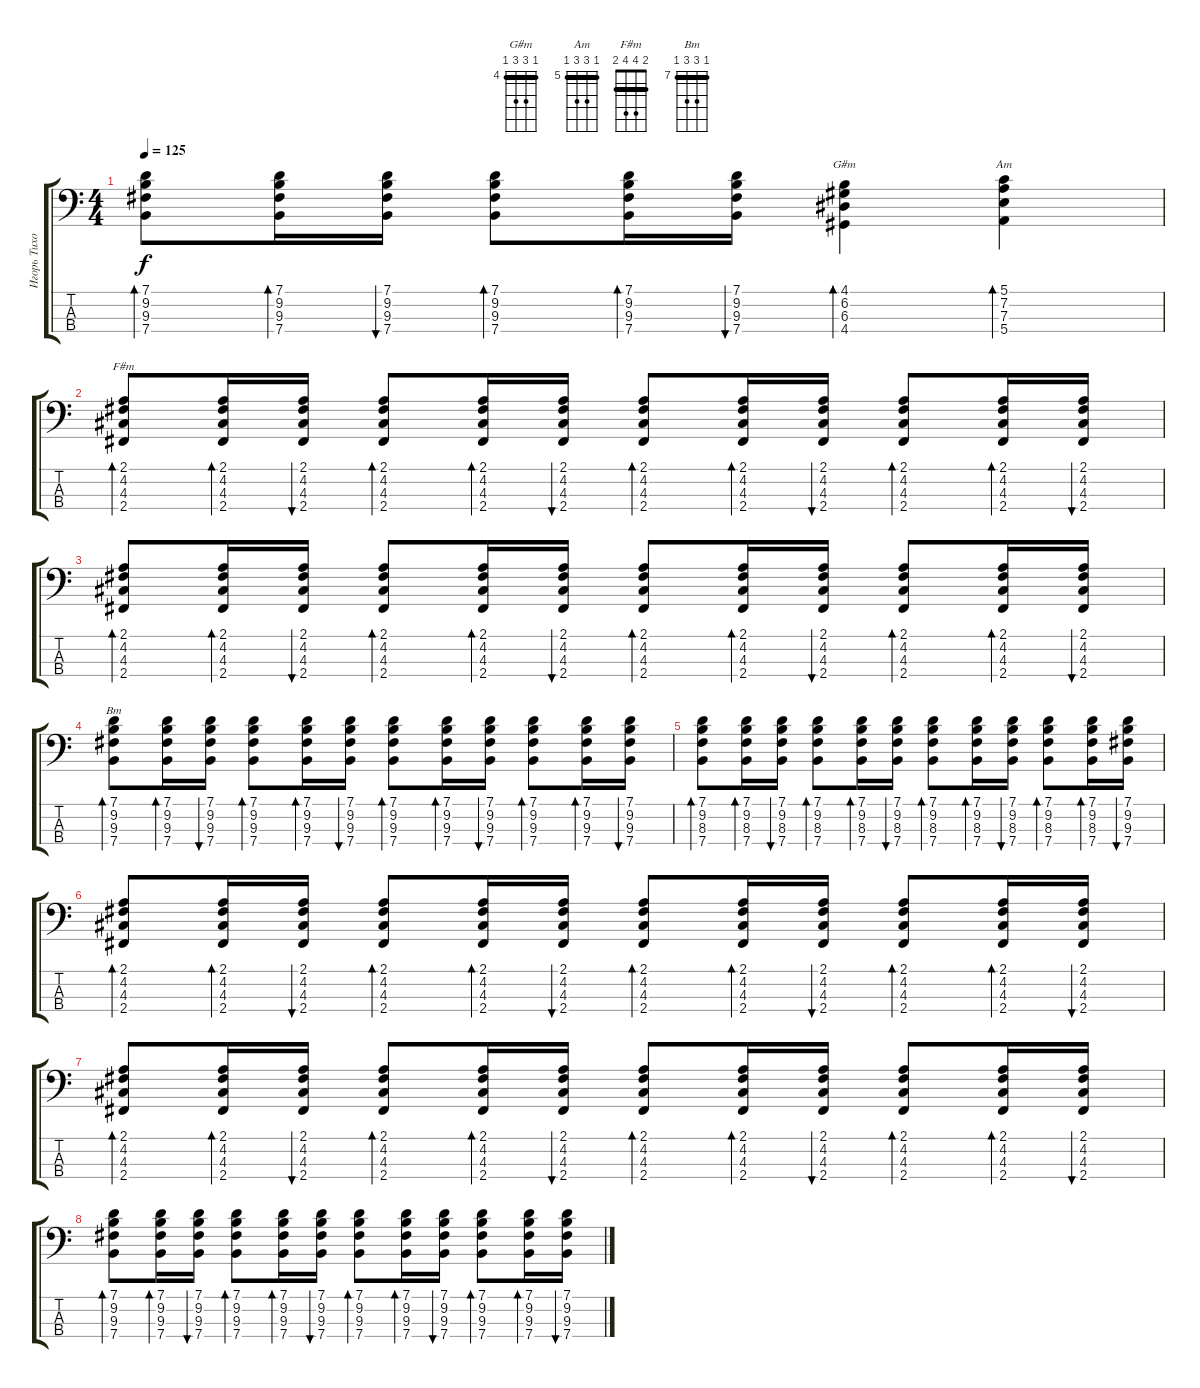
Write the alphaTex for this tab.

\track ("Игорь Тихомиров" "Игорь Тихо") {instrument electricbasspick}
\staff {score tabs}
\tuning (G2 D2 A1 E1) {hide}
\chord ("G#m" 4 6 6 4) {firstfret 4 barre 4}
\chord ("Am" 5 7 7 5) {firstfret 5 barre 5}
\chord ("F#m" 2 4 4 2) {barre 2}
\chord ("Bm" 7 9 9 7) {firstfret 7 barre 7}
\ts (4 4)
\tempo 125
\clef f4
\ks c
(7.1 9.2 9.3 7.4).8{bd 60 dy f} (7.1 9.2 9.3 7.4).16{bd 60} (7.1 9.2 9.3 7.4).16{bu 60} (7.1 9.2 9.3 7.4).8{bd 60} (7.1 9.2 9.3 7.4).16{bd 60} (7.1 9.2 9.3 7.4).16{bu 60} (4.1 6.2 6.3 4.4).4{bd 60 ch "G#m"} (5.1 7.2 7.3 5.4).4{bd 60 ch "Am"} |
(2.1 4.2 4.3 2.4).8{bd 60 ch "F#m"} (2.1 4.2 4.3 2.4).16{bd 60} (2.1 4.2 4.3 2.4).16{bu 60} (2.1 4.2 4.3 2.4).8{bd 60} (2.1 4.2 4.3 2.4).16{bd 60} (2.1 4.2 4.3 2.4).16{bu 60} (2.1 4.2 4.3 2.4).8{bd 60} (2.1 4.2 4.3 2.4).16{bd 60} (2.1 4.2 4.3 2.4).16{bu 60} (2.1 4.2 4.3 2.4).8{bd 60} (2.1 4.2 4.3 2.4).16{bd 60} (2.1 4.2 4.3 2.4).16{bu 60} |
(2.1 4.2 4.3 2.4).8{bd 60} (2.1 4.2 4.3 2.4).16{bd 60} (2.1 4.2 4.3 2.4).16{bu 60} (2.1 4.2 4.3 2.4).8{bd 60} (2.1 4.2 4.3 2.4).16{bd 60} (2.1 4.2 4.3 2.4).16{bu 60} (2.1 4.2 4.3 2.4).8{bd 60} (2.1 4.2 4.3 2.4).16{bd 60} (2.1 4.2 4.3 2.4).16{bu 60} (2.1 4.2 4.3 2.4).8{bd 60} (2.1 4.2 4.3 2.4).16{bd 60} (2.1 4.2 4.3 2.4).16{bu 60} |
(7.1 9.2 9.3 7.4).8{bd 60 ch "Bm"} (7.1 9.2 9.3 7.4).16{bd 60} (7.1 9.2 9.3 7.4).16{bu 60} (7.1 9.2 9.3 7.4).8{bd 60} (7.1 9.2 9.3 7.4).16{bd 60} (7.1 9.2 9.3 7.4).16{bu 60} (7.1 9.2 9.3 7.4).8{bd 60} (7.1 9.2 9.3 7.4).16{bd 60} (7.1 9.2 9.3 7.4).16{bu 60} (7.1 9.2 9.3 7.4).8{bd 60} (7.1 9.2 9.3 7.4).16{bd 60} (7.1 9.2 9.3 7.4).16{bu 60} |
(7.1 9.2 8.3 7.4).8{bd 60} (7.1 9.2 8.3 7.4).16{bd 60} (7.1 9.2 8.3 7.4).16{bu 60} (7.1 9.2 8.3 7.4).8{bd 60} (7.1 9.2 8.3 7.4).16{bd 60} (7.1 9.2 8.3 7.4).16{bu 60} (7.1 9.2 8.3 7.4).8{bd 60} (7.1 9.2 8.3 7.4).16{bd 60} (7.1 9.2 8.3 7.4).16{bu 60} (7.1 9.2 8.3 7.4).8{bd 60} (7.1 9.2 8.3 7.4).16{bd 60} (7.1 9.2 9.3 7.4).16{bu 60} |
(2.1 4.2 4.3 2.4).8{bd 60} (2.1 4.2 4.3 2.4).16{bd 60} (2.1 4.2 4.3 2.4).16{bu 60} (2.1 4.2 4.3 2.4).8{bd 60} (2.1 4.2 4.3 2.4).16{bd 60} (2.1 4.2 4.3 2.4).16{bu 60} (2.1 4.2 4.3 2.4).8{bd 60} (2.1 4.2 4.3 2.4).16{bd 60} (2.1 4.2 4.3 2.4).16{bu 60} (2.1 4.2 4.3 2.4).8{bd 60} (2.1 4.2 4.3 2.4).16{bd 60} (2.1 4.2 4.3 2.4).16{bu 60} |
(2.1 4.2 4.3 2.4).8{bd 60} (2.1 4.2 4.3 2.4).16{bd 60} (2.1 4.2 4.3 2.4).16{bu 60} (2.1 4.2 4.3 2.4).8{bd 60} (2.1 4.2 4.3 2.4).16{bd 60} (2.1 4.2 4.3 2.4).16{bu 60} (2.1 4.2 4.3 2.4).8{bd 60} (2.1 4.2 4.3 2.4).16{bd 60} (2.1 4.2 4.3 2.4).16{bu 60} (2.1 4.2 4.3 2.4).8{bd 60} (2.1 4.2 4.3 2.4).16{bd 60} (2.1 4.2 4.3 2.4).16{bu 60} |
(7.1 9.2 9.3 7.4).8{bd 60} (7.1 9.2 9.3 7.4).16{bd 60} (7.1 9.2 9.3 7.4).16{bu 60} (7.1 9.2 9.3 7.4).8{bd 60} (7.1 9.2 9.3 7.4).16{bd 60} (7.1 9.2 9.3 7.4).16{bu 60} (7.1 9.2 9.3 7.4).8{bd 60} (7.1 9.2 9.3 7.4).16{bd 60} (7.1 9.2 9.3 7.4).16{bu 60} (7.1 9.2 9.3 7.4).8{bd 60} (7.1 9.2 9.3 7.4).16{bd 60} (7.1 9.2 9.3 7.4).16{bu 60}
